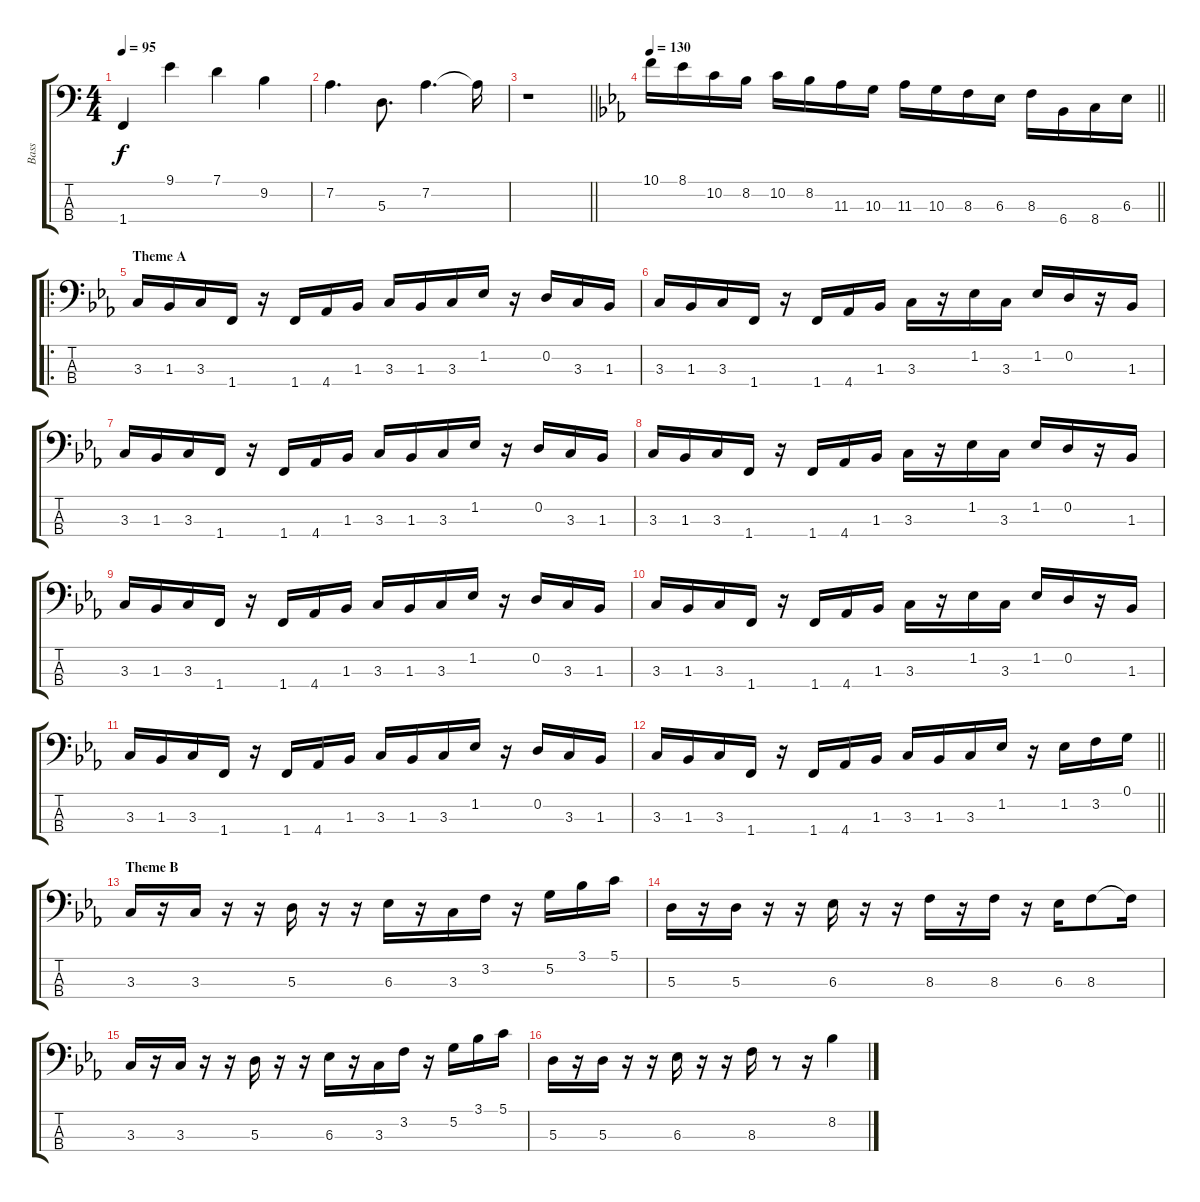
\track ("Bass" "Bass") {instrument electricbasspick}
\staff {score tabs}
\tuning (G2 D2 A1 E1) {hide}
\ts (4 4)
\tempo 95
\clef f4
\ks c
1.4.4{dy f instrument electricbasspick} 9.1.4 7.1.4 9.2.4 |
7.2.4{d} 5.3.8{d} 7.2.4{d} 7.2{t}.16 |
\barLineRight lightlight
r.1 |
\tempo 130
\barLineRight lightlight
\ks eb
10.1.16 8.1.16 10.2.16 8.2.16 10.2.16 8.2.16 11.3.16 10.3.16 11.3.16 10.3.16 8.3.16 6.3.16 8.3.16 6.4.16 8.4.16 6.3.16 |
\ro
\section ("" "Theme A")
3.3.16 1.3.16 3.3.16 1.4.16 r.16 1.4.16 4.4.16 1.3.16 3.3.16 1.3.16 3.3.16 1.2.16 r.16 0.2.16 3.3.16 1.3.16 |
3.3.16 1.3.16 3.3.16 1.4.16 r.16 1.4.16 4.4.16 1.3.16 3.3.16 r.16 1.2.16 3.3.16 1.2.16 0.2.16 r.16 1.3.16 |
3.3.16 1.3.16 3.3.16 1.4.16 r.16 1.4.16 4.4.16 1.3.16 3.3.16 1.3.16 3.3.16 1.2.16 r.16 0.2.16 3.3.16 1.3.16 |
3.3.16 1.3.16 3.3.16 1.4.16 r.16 1.4.16 4.4.16 1.3.16 3.3.16 r.16 1.2.16 3.3.16 1.2.16 0.2.16 r.16 1.3.16 |
3.3.16 1.3.16 3.3.16 1.4.16 r.16 1.4.16 4.4.16 1.3.16 3.3.16 1.3.16 3.3.16 1.2.16 r.16 0.2.16 3.3.16 1.3.16 |
3.3.16 1.3.16 3.3.16 1.4.16 r.16 1.4.16 4.4.16 1.3.16 3.3.16 r.16 1.2.16 3.3.16 1.2.16 0.2.16 r.16 1.3.16 |
3.3.16 1.3.16 3.3.16 1.4.16 r.16 1.4.16 4.4.16 1.3.16 3.3.16 1.3.16 3.3.16 1.2.16 r.16 0.2.16 3.3.16 1.3.16 |
\barLineRight lightlight
3.3.16 1.3.16 3.3.16 1.4.16 r.16 1.4.16 4.4.16 1.3.16 3.3.16 1.3.16 3.3.16 1.2.16 r.16 1.2.16 3.2.16 0.1.16 |
\section ("" "Theme B")
3.3.16 r.16 3.3.16 r.16 r.16 5.3.16 r.16 r.16 6.3.16 r.16 3.3.16 3.2.16 r.16 5.2.16 3.1.16 5.1.16 |
5.3.16 r.16 5.3.16 r.16 r.16 6.3.16 r.16 r.16 8.3.16 r.16 8.3.16 r.16 6.3.16 8.3.8 8.3{t}.16 |
3.3.16 r.16 3.3.16 r.16 r.16 5.3.16 r.16 r.16 6.3.16 r.16 3.3.16 3.2.16 r.16 5.2.16 3.1.16 5.1.16 |
5.3.16 r.16 5.3.16 r.16 r.16 6.3.16 r.16 r.16 8.3.16 r.8 r.16 8.2.4
